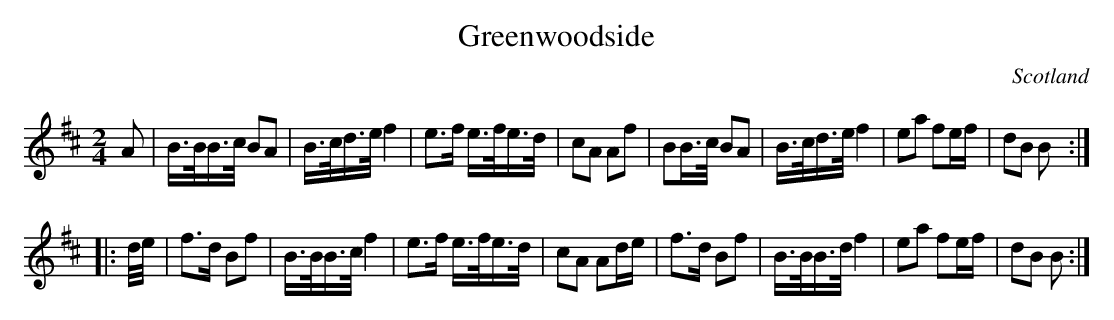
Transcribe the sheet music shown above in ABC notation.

X:1
T:Greenwoodside
O:Scotland
M:2/4
K:Bm
A2 |\
B>BB>c B2A2| B>cd>e f4| e3f e>fe>d| c2A2 A2f2|\
B2B>c B2A2 | B>cd>e f4 | e2a2 f2ef | d2B2 B2 :|
|:d/e/ |\
f3d B2f2 | B>BB>c f4 | e3f e>fe>d | c2A2 A2de |\
f3d B2f2 | B>BB>d f4 | e2a2 f2ef | d2B2 B2:|
